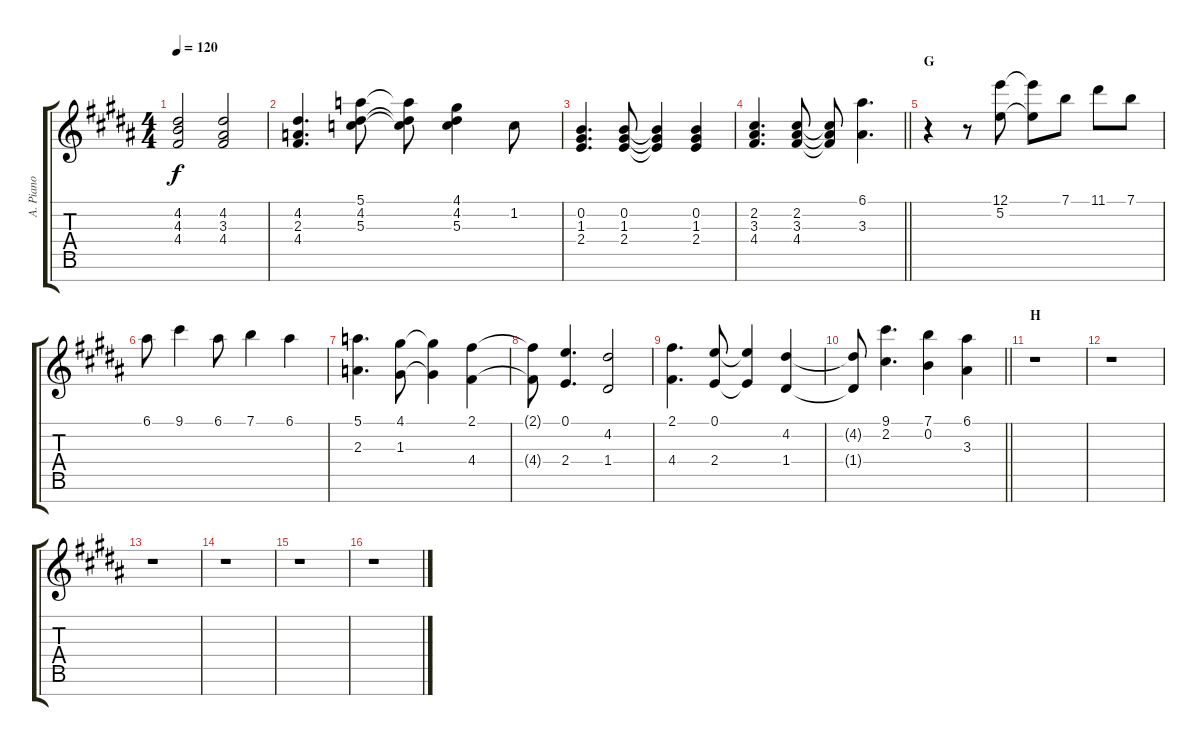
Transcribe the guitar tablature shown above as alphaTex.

\track ("A. Piano" "A. Piano") {instrument acousticgrandpiano}
\staff {score tabs}
\tuning (E5 B4 G4 D4 A3 E3 B2) {hide}
\ts (4 4)
\tempo 120
\clef g2
\ks b
(4.2 4.3 4.4).2{dy f} (4.2 3.3 4.4).2 |
(4.2 2.3 4.4).4{d} (5.1 4.2 5.3).8 (5.1{t} 4.2{t} 5.3{t}).8 (4.1 4.2 5.3).4 1.2.8 |
(0.2 1.3 2.4).4{d} (0.2 1.3 2.4).8 (0.2{t} 1.3{t} 2.4{t}).4 (0.2 1.3 2.4).4 |
\barLineRight lightlight
(2.2 3.3 4.4).4{d} (2.2 3.3 4.4).8 (2.2{t} 3.3{t} 4.4{t}).8 (6.1 3.3).4{d} |
\section ("" "G")
r.4 r.8 (12.1 5.2).8 (12.1{t} 5.2{t}).8 7.1.8 11.1.8 7.1.8 |
6.1.8 9.1.4 6.1.8 7.1.4 6.1.4 |
(5.1 2.3).4{d} (4.1 1.3).8 (4.1{t} 1.3{t}).4 (2.1 4.4).4 |
(2.1{t} 4.4{t}).8 (0.1 2.4).4{d} (4.2 1.4).2 |
(2.1 4.4).4{d} (0.1 2.4).8 (0.1{t} 2.4{t}).4 (4.2 1.4).4 |
\barLineRight lightlight
(4.2{t} 1.4{t}).8 (9.1 2.2).4{d} (7.1 0.2).4 (6.1 3.3).4 |
\section ("" "H")
r.1 |
r.1 |
r.1 |
r.1 |
r.1 |
r.1
